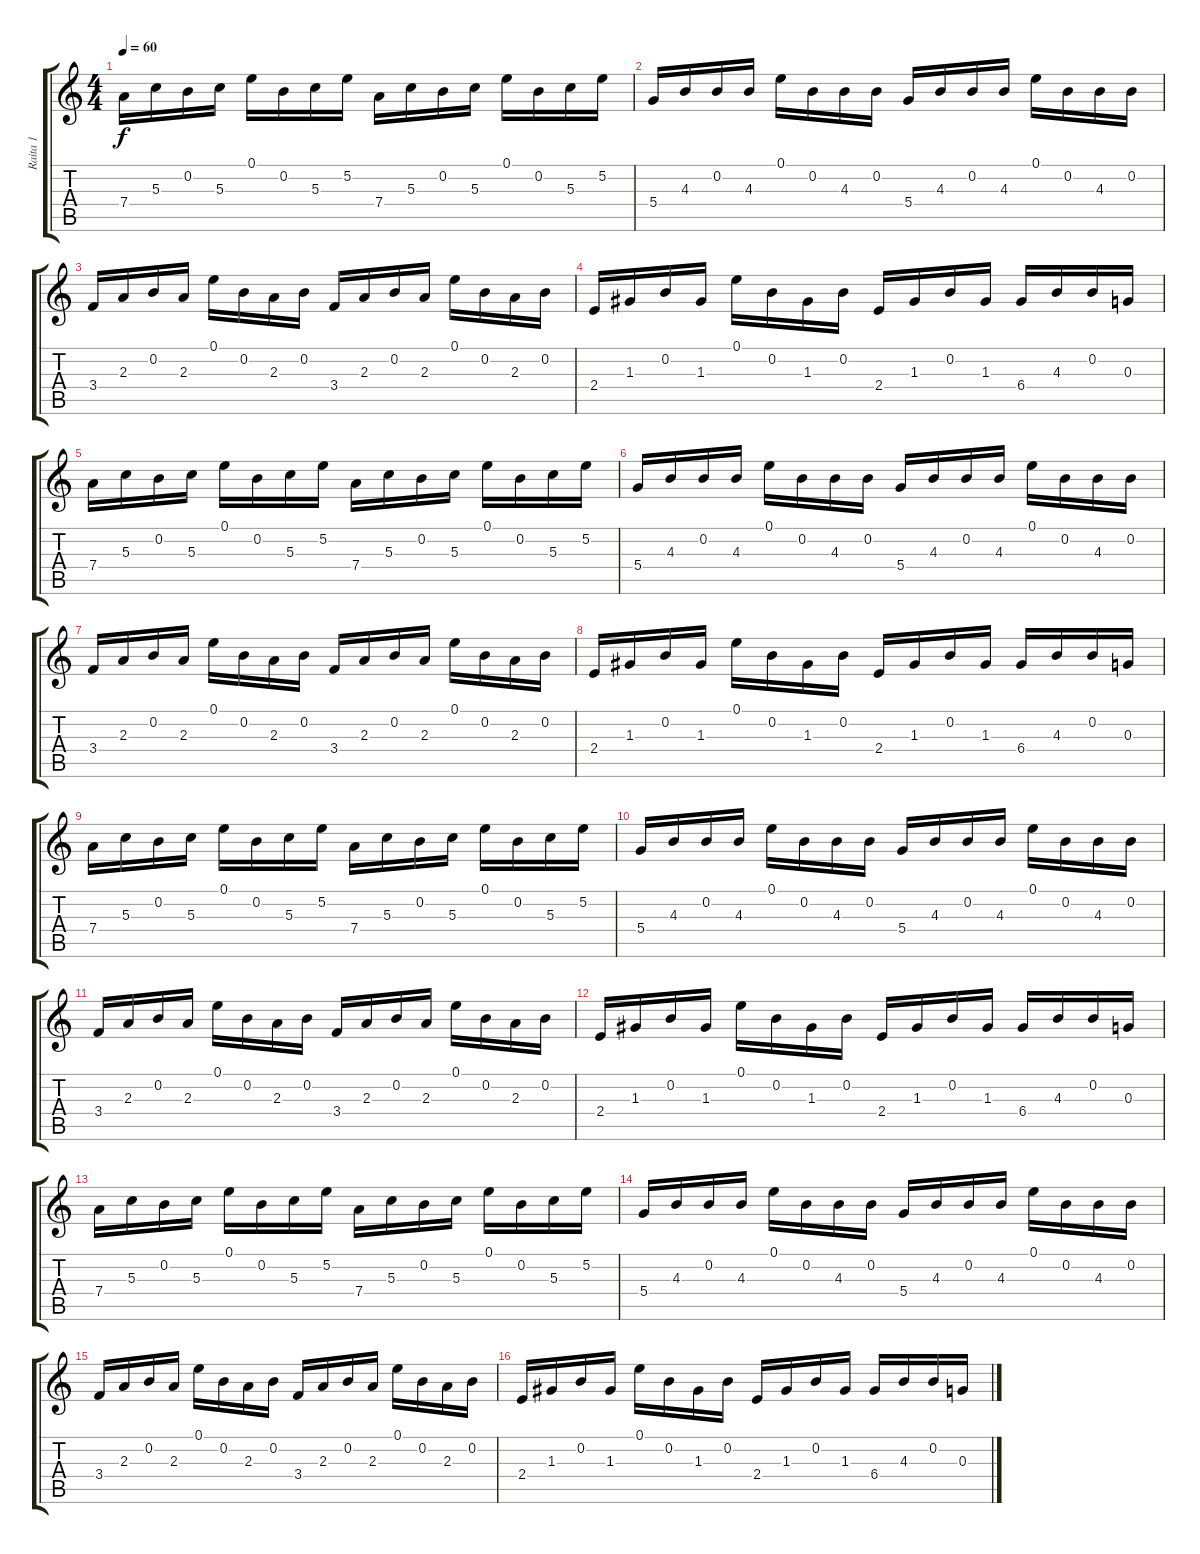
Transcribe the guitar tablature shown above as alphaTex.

\track ("Raita 1" "Raita 1") {instrument acousticguitarsteel}
\staff {score tabs}
\tuning (E4 B3 G3 D3 A2 E2) {hide}
\ts (4 4)
\tempo 60
\clef g2
\ks c
7.4.16{dy f instrument acousticguitarsteel} 5.3.16 0.2.16 5.3.16 0.1.16 0.2.16 5.3.16 5.2.16 7.4.16 5.3.16 0.2.16 5.3.16 0.1.16 0.2.16 5.3.16 5.2.16 |
5.4.16 4.3.16 0.2.16 4.3.16 0.1.16 0.2.16 4.3.16 0.2.16 5.4.16 4.3.16 0.2.16 4.3.16 0.1.16 0.2.16 4.3.16 0.2.16 |
3.4.16 2.3.16 0.2.16 2.3.16 0.1.16 0.2.16 2.3.16 0.2.16 3.4.16 2.3.16 0.2.16 2.3.16 0.1.16 0.2.16 2.3.16 0.2.16 |
2.4.16 1.3.16 0.2.16 1.3.16 0.1.16 0.2.16 1.3.16 0.2.16 2.4.16 1.3.16 0.2.16 1.3.16 6.4.16 4.3.16 0.2.16 0.3.16 |
7.4.16 5.3.16 0.2.16 5.3.16 0.1.16 0.2.16 5.3.16 5.2.16 7.4.16 5.3.16 0.2.16 5.3.16 0.1.16 0.2.16 5.3.16 5.2.16 |
5.4.16 4.3.16 0.2.16 4.3.16 0.1.16 0.2.16 4.3.16 0.2.16 5.4.16 4.3.16 0.2.16 4.3.16 0.1.16 0.2.16 4.3.16 0.2.16 |
3.4.16 2.3.16 0.2.16 2.3.16 0.1.16 0.2.16 2.3.16 0.2.16 3.4.16 2.3.16 0.2.16 2.3.16 0.1.16 0.2.16 2.3.16 0.2.16 |
2.4.16 1.3.16 0.2.16 1.3.16 0.1.16 0.2.16 1.3.16 0.2.16 2.4.16 1.3.16 0.2.16 1.3.16 6.4.16 4.3.16 0.2.16 0.3.16 |
7.4.16 5.3.16 0.2.16 5.3.16 0.1.16 0.2.16 5.3.16 5.2.16 7.4.16 5.3.16 0.2.16 5.3.16 0.1.16 0.2.16 5.3.16 5.2.16 |
5.4.16 4.3.16 0.2.16 4.3.16 0.1.16 0.2.16 4.3.16 0.2.16 5.4.16 4.3.16 0.2.16 4.3.16 0.1.16 0.2.16 4.3.16 0.2.16 |
3.4.16 2.3.16 0.2.16 2.3.16 0.1.16 0.2.16 2.3.16 0.2.16 3.4.16 2.3.16 0.2.16 2.3.16 0.1.16 0.2.16 2.3.16 0.2.16 |
2.4.16 1.3.16 0.2.16 1.3.16 0.1.16 0.2.16 1.3.16 0.2.16 2.4.16 1.3.16 0.2.16 1.3.16 6.4.16 4.3.16 0.2.16 0.3.16 |
7.4.16 5.3.16 0.2.16 5.3.16 0.1.16 0.2.16 5.3.16 5.2.16 7.4.16 5.3.16 0.2.16 5.3.16 0.1.16 0.2.16 5.3.16 5.2.16 |
5.4.16 4.3.16 0.2.16 4.3.16 0.1.16 0.2.16 4.3.16 0.2.16 5.4.16 4.3.16 0.2.16 4.3.16 0.1.16 0.2.16 4.3.16 0.2.16 |
3.4.16 2.3.16 0.2.16 2.3.16 0.1.16 0.2.16 2.3.16 0.2.16 3.4.16 2.3.16 0.2.16 2.3.16 0.1.16 0.2.16 2.3.16 0.2.16 |
2.4.16 1.3.16 0.2.16 1.3.16 0.1.16 0.2.16 1.3.16 0.2.16 2.4.16 1.3.16 0.2.16 1.3.16 6.4.16 4.3.16 0.2.16 0.3.16
